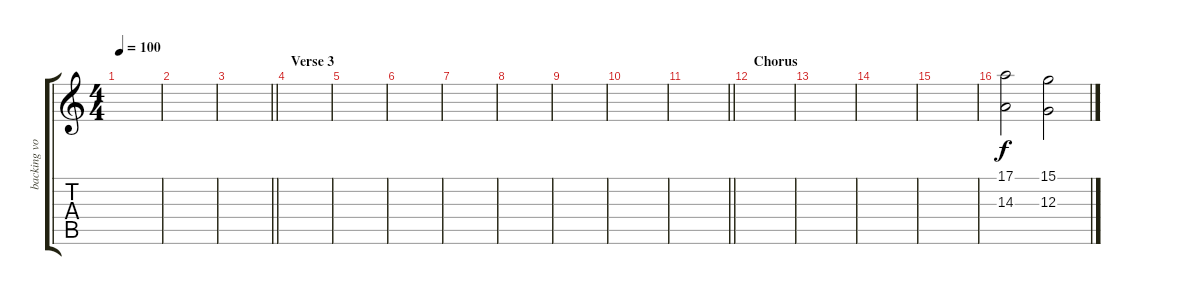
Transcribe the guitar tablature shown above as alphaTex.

\track ("backing vocals" "backing vo") {instrument choiraahs}
\staff {score tabs}
\tuning (E4 B3 G3 D3 A2 E2) {hide}
\ts (4 4)
\tempo 100
\clef g2
\ks c
|
|
\barLineRight lightlight
|
\section ("" "Verse 3")
|
|
|
|
|
|
|
\barLineRight lightlight
|
\section ("" "Chorus")
|
|
|
|
(17.1 14.3).2 (15.1 12.3).2
